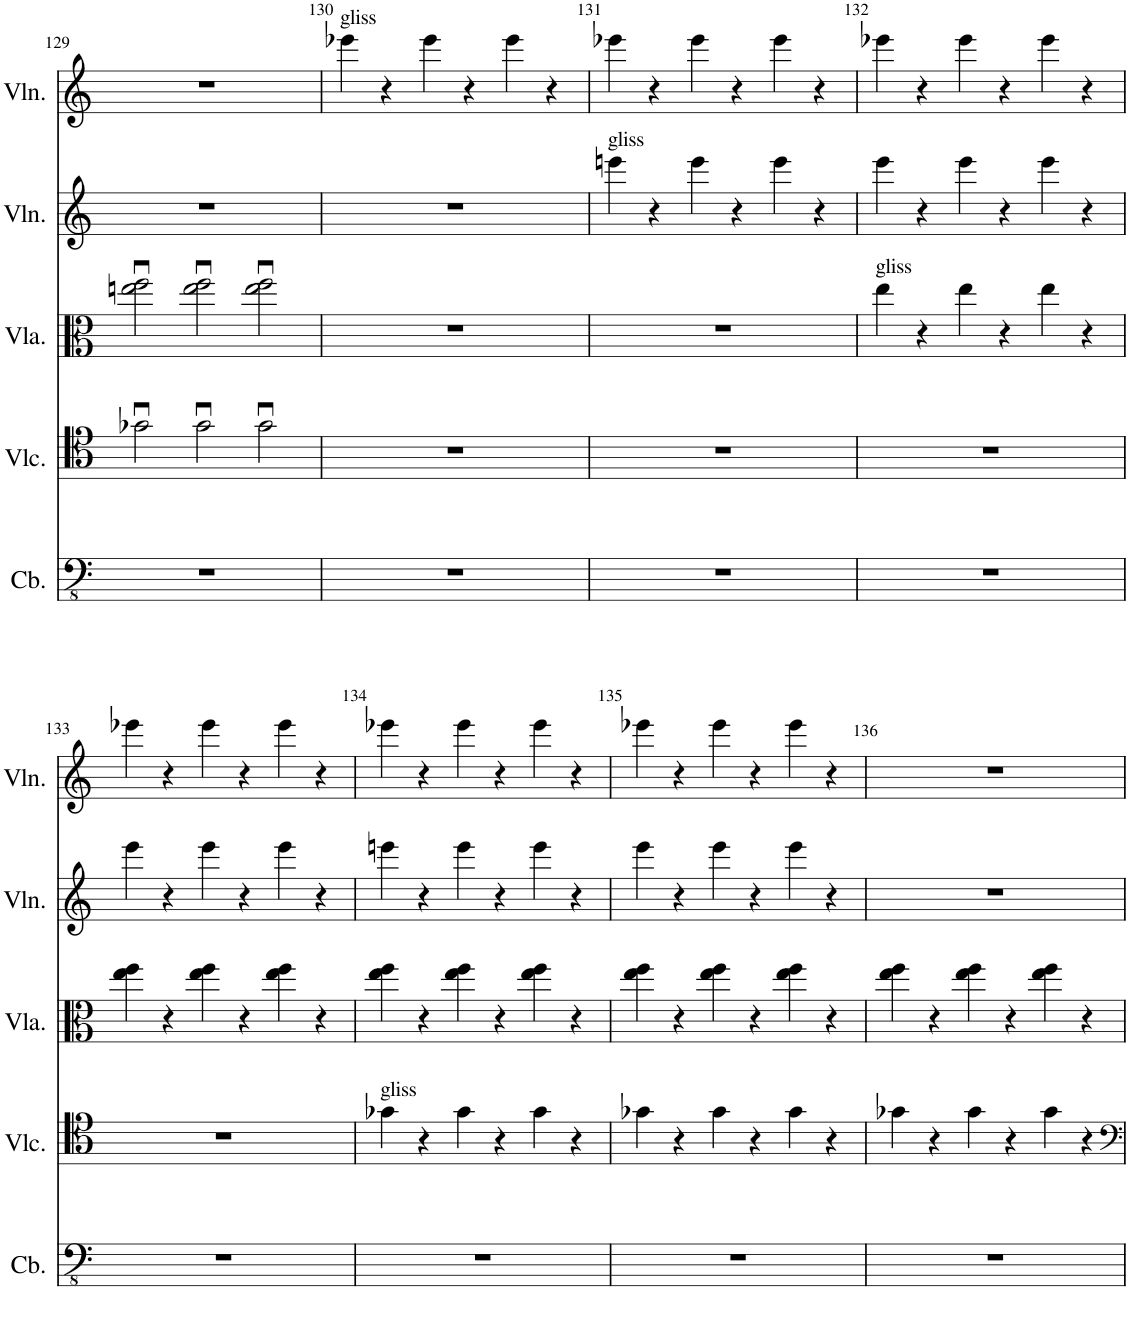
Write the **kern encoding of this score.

**kern	**kern	**kern	**kern	**kern
*part5	*part4	*part3	*part2	*part1
*staff5	*staff4	*staff3	*staff2	*staff1
*I"Double Bass	*I"Violoncello	*I"Viola	*I"Violin	*I"Violin
*	*I'Vlc.	*I'Vla.	*I'Vln.	*I'Vln.
!!LO:PB:g=z
*clefFv4	*clefC4	*clefC3	*clefG2	*clefG2
*Trd7c12	*	*	*	*
*k[]	*k[]	*k[]	*k[]	*k[]
*M3/2	*M3/2	*M3/2	*M3/2	*M3/2
=129	=129	=129	=129	=129
1.r	2g-Xu\	2een\u 2ff\u	1.r	1.r
.	2g-u\	2ee\u 2ff\u	.	.
.	2g-u\	2ee\u 2ff\u	.	.
=130	=130	=130	=130	=130
!	!	!	!	!LO:TX:a:t=gliss
1.r	1.r	1.r	1.r	4eee-X\
.	.	.	.	4r
.	.	.	.	4eee-\
.	.	.	.	4r
.	.	.	.	4eee-\
.	.	.	.	4r
=131	=131	=131	=131	=131
!	!	!	!LO:TX:a:t=gliss	!
1.r	1.r	1.r	4eeen\	4eee-X\
.	.	.	4r	4r
.	.	.	4eee\	4eee-\
.	.	.	4r	4r
.	.	.	4eee\	4eee-\
.	.	.	4r	4r
=132	=132	=132	=132	=132
!	!	!LO:TX:a:t=gliss	!	!
1.r	1.r	4ee\	4eee\	4eee-X\
.	.	4r	4r	4r
.	.	4ee\	4eee\	4eee-\
.	.	4r	4r	4r
.	.	4ee\	4eee\	4eee-\
.	.	4r	4r	4r
!!LO:LB:g=z
=133	=133	=133	=133	=133
1.r	1.r	4ee\ 4ff\	4eee\	4eee-X\
.	.	4r	4r	4r
.	.	4ee\ 4ff\	4eee\	4eee-\
.	.	4r	4r	4r
.	.	4ee\ 4ff\	4eee\	4eee-\
.	.	4r	4r	4r
=134	=134	=134	=134	=134
!	!LO:TX:a:t=gliss	!	!	!
1.r	4g-X\	4ee\ 4ff\	4eeen\	4eee-X\
.	4r	4r	4r	4r
.	4g-\	4ee\ 4ff\	4eee\	4eee-\
.	4r	4r	4r	4r
.	4g-\	4ee\ 4ff\	4eee\	4eee-\
.	4r	4r	4r	4r
=135	=135	=135	=135	=135
1.r	4g-X\	4ee\ 4ff\	4eee\	4eee-X\
.	4r	4r	4r	4r
.	4g-\	4ee\ 4ff\	4eee\	4eee-\
.	4r	4r	4r	4r
.	4g-\	4ee\ 4ff\	4eee\	4eee-\
.	4r	4r	4r	4r
=136	=136	=136	=136	=136
1.r	4g-X\	4ee\ 4ff\	1.r	1.r
.	4r	4r	.	.
.	4g-\	4ee\ 4ff\	.	.
.	4r	4r	.	.
.	4g-\	4ee\ 4ff\	.	.
.	4r	4r	.	.
=	=	=	=	=
*-	*-	*-	*-	*-
